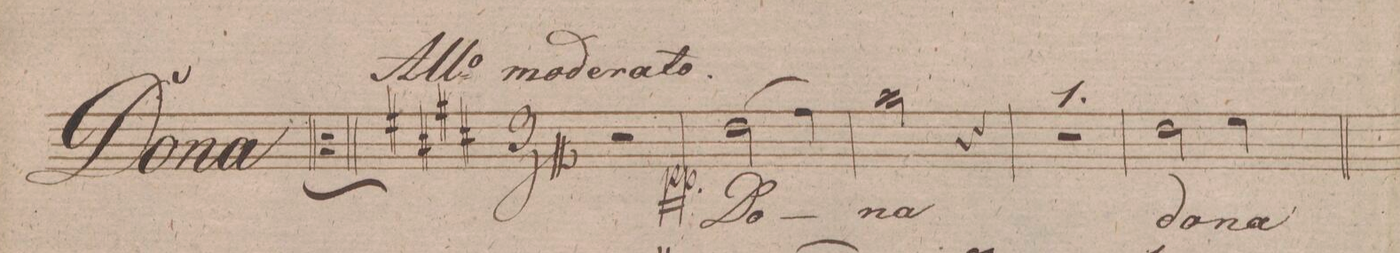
**kern	**text	**dynam
*I"Alto	*	*
*clefC3	*	*
*k[f#c#g#d#]	*	*
*M3/4	*	*
*all\right	*	*
2.r	.	pp
=2	=2	=2
(>2e	Do-	.
4g#)	.	.
=3	=3	=3
*2\right	*	*
2b	-na,	.
4r	.	.
=4	=4	=4
2.r	.	.
=5	=5	=5
2e	do-	.
4f#	-na	.
=6	=6	=6
*-	*-	*-
